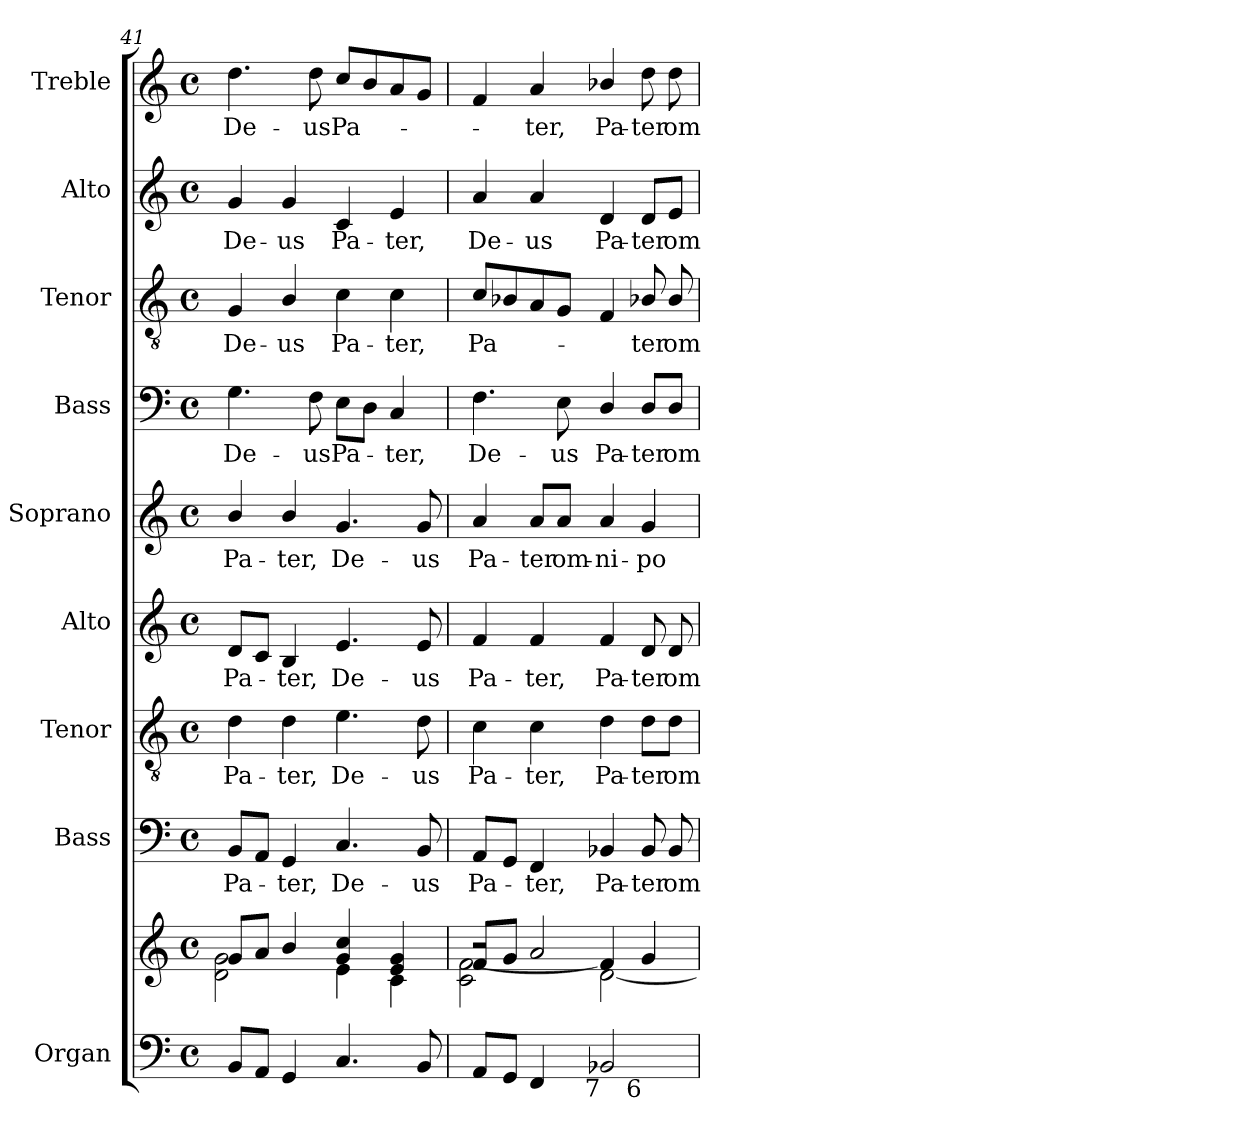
**kern	**kern	**kern	**text	**kern	**text	**kern	**text	**kern	**text	**kern	**text	**kern	**text	**kern	**text	**kern	**text
*part9	*part9	*part8	*part8	*part7	*part7	*part6	*part6	*part5	*part5	*part4	*part4	*part3	*part3	*part2	*part2	*part1	*part1
*staff10	*staff9	*staff8	*staff8	*staff7	*staff7	*staff6	*staff6	*staff5	*staff5	*staff4	*staff4	*staff3	*staff3	*staff2	*staff2	*staff1	*staff1
*I"Organ	*	*I"Bass	*	*I"Tenor	*	*I"Alto	*	*I"Soprano	*	*I"Bass	*	*I"Tenor	*	*I"Alto	*	*I"Treble	*
*I'Org.	*	*I'B.	*	*I'T.	*	*I'A.	*	*I'S.	*	*I'B.	*	*I'T.	*	*I'A.	*	*I'Tr.	*
*clefF4	*clefG2	*clefF4	*	*clefGv2	*	*clefG2	*	*clefG2	*	*clefF4	*	*clefGv2	*	*clefG2	*	*clefG2	*
*	*	*	*	*ITrd7c12	*	*	*	*	*	*	*	*ITrd7c12	*	*	*	*	*
*k[]	*k[]	*k[]	*	*k[]	*	*k[]	*	*k[]	*	*k[]	*	*k[]	*	*k[]	*	*k[]	*
*C:	*C:	*C:	*	*C:	*	*C:	*	*C:	*	*C:	*	*C:	*	*C:	*	*C:	*
*M4/4	*M4/4	*M4/4	*	*M4/4	*	*M4/4	*	*M4/4	*	*M4/4	*	*M4/4	*	*M4/4	*	*M4/4	*
*met(c)	*met(c)	*met(c)	*	*met(c)	*	*met(c)	*	*met(c)	*	*met(c)	*	*met(c)	*	*met(c)	*	*met(c)	*
=41	=41	=41	=41	=41	=41	=41	=41	=41	=41	=41	=41	=41	=41	=41	=41	=41	=41
*	*^	*	*	*	*	*	*	*	*	*	*	*	*	*	*	*	*
!	!	!	!	!LO:LY:b:color=#000000	!	!	!	!	!	!	!	!	!	!	!	!	!	!
!	!	!	!	!	!	!LO:LY:b:color=#000000	!	!	!	!	!	!	!	!	!	!	!	!
!	!	!	!	!	!	!	!	!LO:LY:b:color=#000000	!	!	!	!	!	!	!	!	!	!
!	!	!	!	!	!	!	!	!	!	!LO:LY:b:color=#000000	!	!	!	!	!	!	!	!
!	!	!	!	!	!	!	!	!	!	!	!	!LO:LY:b:color=#000000	!	!	!	!	!	!
!	!	!	!	!	!	!	!	!	!	!	!	!	!	!LO:LY:b:color=#000000	!	!	!	!
!	!	!	!	!	!	!	!	!	!	!	!	!	!	!	!	!LO:LY:b:color=#000000	!	!
!	!	!	!	!	!	!	!	!	!	!	!	!	!	!	!	!	!	!LO:LY:b:color=#000000
8BBi/L	8gi/L	2di\ 2gi	8BBi/L	Pa-	4Di\	Pa-	8di/L	Pa-	4bi/	Pa-	4.Gi\	De-	4GGi/	De-	4gi/	De-	4.ddi\	De-
8AAi/J	8ai/J	.	8AAi/J	.	.	.	8ci/J	.	.	.	.	.	.	.	.	.	.	.
!	!	!	!	!LO:LY:b:color=#000000	!	!	!	!	!	!	!	!	!	!	!	!	!	!
!	!	!	!	!	!	!LO:LY:b:color=#000000	!	!	!	!	!	!	!	!	!	!	!	!
!	!	!	!	!	!	!	!	!LO:LY:b:color=#000000	!	!	!	!	!	!	!	!	!	!
!	!	!	!	!	!	!	!	!	!	!LO:LY:b:color=#000000	!	!	!	!	!	!	!	!
!	!	!	!	!	!	!	!	!	!	!	!	!	!	!LO:LY:b:color=#000000	!	!	!	!
!	!	!	!	!	!	!	!	!	!	!	!	!	!	!	!	!LO:LY:b:color=#000000	!	!
4GGi/	4bi/	.	4GGi/	-ter,	4Di\	-ter,	4Bi/	-ter,	4bi/	-ter,	.	.	4BBi/	-us	4gi/	-us	.	.
!	!	!	!	!	!	!	!	!	!	!	!	!LO:LY:b:color=#000000	!	!	!	!	!	!
!	!	!	!	!	!	!	!	!	!	!	!	!	!	!	!	!	!	!LO:LY:b:color=#000000
.	.	.	.	.	.	.	.	.	.	.	8Fi\	-us	.	.	.	.	8ddi\	-us
!	!	!	!	!LO:LY:b:color=#000000	!	!	!	!	!	!	!	!	!	!	!	!	!	!
!	!	!	!	!	!	!LO:LY:b:color=#000000	!	!	!	!	!	!	!	!	!	!	!	!
!	!	!	!	!	!	!	!	!LO:LY:b:color=#000000	!	!	!	!	!	!	!	!	!	!
!	!	!	!	!	!	!	!	!	!	!LO:LY:b:color=#000000	!	!	!	!	!	!	!	!
!	!	!	!	!	!	!	!	!	!	!	!	!LO:LY:b:color=#000000	!	!	!	!	!	!
!	!	!	!	!	!	!	!	!	!	!	!	!	!	!LO:LY:b:color=#000000	!	!	!	!
!	!	!	!	!	!	!	!	!	!	!	!	!	!	!	!	!LO:LY:b:color=#000000	!	!
!	!	!	!	!	!	!	!	!	!	!	!	!	!	!	!	!	!	!LO:LY:b:color=#000000
4.Ci/	4gi/ 4cci	4ei\	4.Ci/	De-	4.Ei\	De-	4.ei/	De-	4.gi/	De-	8Ei\L	Pa-	4Ci\	Pa-	4ci/	Pa-	8cci/L	Pa-
.	.	.	.	.	.	.	.	.	.	.	8Di\J	.	.	.	.	.	8bi/	.
!	!	!	!	!	!	!	!	!	!	!	!	!LO:LY:b:color=#000000	!	!	!	!	!	!
!	!	!	!	!	!	!	!	!	!	!	!	!	!	!LO:LY:b:color=#000000	!	!	!	!
!	!	!	!	!	!	!	!	!	!	!	!	!	!	!	!	!LO:LY:b:color=#000000	!	!
.	4ei/ 4gi	4ci\	.	.	.	.	.	.	.	.	4Ci/	-ter,	4Ci\	-ter,	4ei/	-ter,	8ai/	.
!	!	!	!	!LO:LY:b:color=#000000	!	!	!	!	!	!	!	!	!	!	!	!	!	!
!	!	!	!	!	!	!LO:LY:b:color=#000000	!	!	!	!	!	!	!	!	!	!	!	!
!	!	!	!	!	!	!	!	!LO:LY:b:color=#000000	!	!	!	!	!	!	!	!	!	!
!	!	!	!	!	!	!	!	!	!	!LO:LY:b:color=#000000	!	!	!	!	!	!	!	!
8BBi/	.	.	8BBi/	-us	8Di\	-us	8ei/	-us	8gi/	-us	.	.	.	.	.	.	8gi/J	.
=42	=42	=42	=42	=42	=42	=42	=42	=42	=42	=42	=42	=42	=42	=42	=42	=42	=42	=42
*	*	*^	*	*	*	*	*	*	*	*	*	*	*	*	*	*	*	*
!	!	!	!	!	!LO:LY:b:color=#000000	!	!	!	!	!	!	!	!	!	!	!	!	!	!
!	!	!	!	!	!	!	!LO:LY:b:color=#000000	!	!	!	!	!	!	!	!	!	!	!	!
!	!	!	!	!	!	!	!	!	!LO:LY:b:color=#000000	!	!	!	!	!	!	!	!	!	!
!	!	!	!	!	!	!	!	!	!	!	!LO:LY:b:color=#000000	!	!	!	!	!	!	!	!
!	!	!	!	!	!	!	!	!	!	!	!	!	!LO:LY:b:color=#000000	!	!	!	!	!	!
!	!	!	!	!	!	!	!	!	!	!	!	!	!	!	!LO:LY:b:color=#000000	!	!	!	!
!	!	!	!	!	!	!	!	!	!	!	!	!	!	!	!	!	!LO:LY:b:color=#000000	!	!
*^	*	*	*	*	*	*	*	*	*	*	*	*	*	*	*	*	*	*	*
8AAi/L	2.ryy	8fi/L	2ci\ [2fi	2r	8AAi/L	Pa-	4Ci\	Pa-	4fi/	Pa-	4ai/	Pa-	4.Fi\	De-	8Ci/L	Pa-	4ai/	De-	4fi/	.
8GGi/J	.	8gi/J	.	.	8GGi/J	.	.	.	.	.	.	.	.	.	8BB-Xi/	.	.	.	.	.
!	!	!	!	!	!	!LO:LY:b:color=#000000	!	!	!	!	!	!	!	!	!	!	!	!	!	!
!	!	!	!	!	!	!	!	!LO:LY:b:color=#000000	!	!	!	!	!	!	!	!	!	!	!	!
!	!	!	!	!	!	!	!	!	!	!LO:LY:b:color=#000000	!	!	!	!	!	!	!	!	!	!
!	!	!	!	!	!	!	!	!	!	!	!	!LO:LY:b:color=#000000	!	!	!	!	!	!	!	!
!	!	!	!	!	!	!	!	!	!	!	!	!	!	!	!	!	!	!LO:LY:b:color=#000000	!	!
!	!	!	!	!	!	!	!	!	!	!	!	!	!	!	!	!	!	!	!	!LO:LY:b:color=#000000
4FFi/	.	2ai/	.	.	4FFi/	-ter,	4Ci\	-ter,	4fi/	-ter,	8ai/L	-ter	.	.	8AAi/	.	4ai/	-us	4ai/	-ter,
!	!	!	!	!	!	!	!	!	!	!	!	!LO:LY:b:color=#000000	!	!	!	!	!	!	!	!
!	!	!	!	!	!	!	!	!	!	!	!	!	!	!LO:LY:b:color=#000000	!	!	!	!	!	!
.	.	.	.	.	.	.	.	.	.	.	8ai/J	om-	8Ei\	-us	8GGi/J	.	.	.	.	.
!	!	!	!	!	!	!LO:LY:b:color=#000000	!	!	!	!	!	!	!	!	!	!	!	!	!	!
!	!	!	!	!	!	!	!	!LO:LY:b:color=#000000	!	!	!	!	!	!	!	!	!	!	!	!
!	!	!	!	!	!	!	!	!	!	!LO:LY:b:color=#000000	!	!	!	!	!	!	!	!	!	!
!	!	!	!	!	!	!	!	!	!	!	!	!LO:LY:b:color=#000000	!	!	!	!	!	!	!	!
!	!	!	!	!	!	!	!	!	!	!	!	!	!	!LO:LY:b:color=#000000	!	!	!	!	!	!
!	!	!	!	!	!	!	!	!	!	!	!	!	!	!	!	!	!	!LO:LY:b:color=#000000	!	!
!LO:TX:b:rj:t=7	!	!	!	!	!	!	!	!	!	!	!	!	!	!	!	!	!	!	!	!
!	!	!	!	!	!	!	!	!	!	!	!	!	!	!	!	!	!	!	!	!LO:LY:b:color=#000000
2BB-Xi/	.	.	[2di\	4fi/]	4BB-Xi/	Pa-	4Di\	Pa-	4fi/	Pa-	4ai/	-ni-	4Di/	Pa-	4FFi/	.	4di/	Pa-	4b-Xi/	Pa-
!	!	!	!	!	!	!LO:LY:b:color=#000000	!	!	!	!	!	!	!	!	!	!	!	!	!	!
!	!	!	!	!	!	!	!	!LO:LY:b:color=#000000	!	!	!	!	!	!	!	!	!	!	!	!
!	!	!	!	!	!	!	!	!	!	!LO:LY:b:color=#000000	!	!	!	!	!	!	!	!	!	!
!	!	!	!	!	!	!	!	!	!	!	!	!LO:LY:b:color=#000000	!	!	!	!	!	!	!	!
!	!	!	!	!	!	!	!	!	!	!	!	!	!	!LO:LY:b:color=#000000	!	!	!	!	!	!
!	!	!	!	!	!	!	!	!	!	!	!	!	!	!	!	!LO:LY:b:color=#000000	!	!	!	!
!	!	!	!	!	!	!	!	!	!	!	!	!	!	!	!	!	!	!LO:LY:b:color=#000000	!	!
!	!LO:TX:b:rj:t=6	!	!	!	!	!	!	!	!	!	!	!	!	!	!	!	!	!	!	!
!	!	!	!	!	!	!	!	!	!	!	!	!	!	!	!	!	!	!	!	!LO:LY:b:color=#000000
.	4ryy	4gi/	.	4ryy	8BB-i/	-ter	8Di\L	-ter	8di/	-ter	4gi/	-po-	8Di/L	-ter	8BB-Xi/	-ter	8di/L	-ter	8ddi\	-ter
!	!	!	!	!	!	!LO:LY:b:color=#000000	!	!	!	!	!	!	!	!	!	!	!	!	!	!
!	!	!	!	!	!	!	!	!LO:LY:b:color=#000000	!	!	!	!	!	!	!	!	!	!	!	!
!	!	!	!	!	!	!	!	!	!	!LO:LY:b:color=#000000	!	!	!	!	!	!	!	!	!	!
!	!	!	!	!	!	!	!	!	!	!	!	!	!	!LO:LY:b:color=#000000	!	!	!	!	!	!
!	!	!	!	!	!	!	!	!	!	!	!	!	!	!	!	!LO:LY:b:color=#000000	!	!	!	!
!	!	!	!	!	!	!	!	!	!	!	!	!	!	!	!	!	!	!LO:LY:b:color=#000000	!	!
!	!	!	!	!	!	!	!	!	!	!	!	!	!	!	!	!	!	!	!	!LO:LY:b:color=#000000
.	.	.	.	.	8BB-i/	om-	8Di\J	om-	8di/	om-	.	.	8Di/J	om-	8BB-i/	om-	8ei/J	om-	8ddi\	om-
*v	*v	*	*	*	*	*	*	*	*	*	*	*	*	*	*	*	*	*	*	*
*	*v	*v	*v	*	*	*	*	*	*	*	*	*	*	*	*	*	*	*	*
=	=	=	=	=	=	=	=	=	=	=	=	=	=	=	=	=	=
*-	*-	*-	*-	*-	*-	*-	*-	*-	*-	*-	*-	*-	*-	*-	*-	*-	*-
